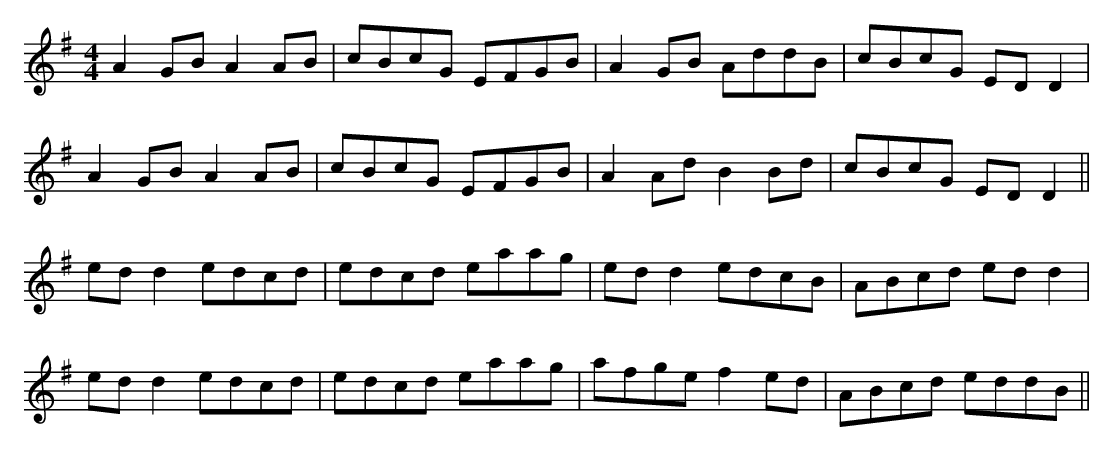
X:1
M:4/4
K:Dmix
A2GB A2AB|cBcG EFGB|A2GB AddB|cBcG EDD2|
A2GB A2AB|cBcG EFGB|A2Ad B2Bd|cBcG EDD2||
edd2 edcd|edcd eaag|edd2 edcB|ABcd edd2|
edd2 edcd|edcd eaag|afge f2ed|ABcd eddB||
